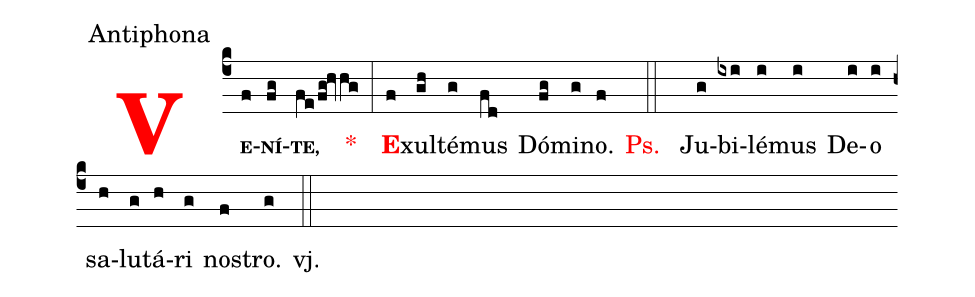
office-part: Antiphona;
%%
<v>\bf\textcolor{red}{V}</v><v>\bf\scriptsize{E}</v>(c4f)<v>\bf\scriptsize{NÍ}</v>(fg)<v>\bf\scriptsize{TE,}</v>(fe/fg!hv/hg)  <v>\frot{*}</v> (:)
<v>\bf\textcolor{red}{E}</v>(f)xul(gh)té(g)mus(fd) Dó(fg)mi(g)no.(f) <v>\frot{ Ps.}</v>   (::) Ju(g)bi(ixi)lé(i)mus(i) De(i)o(i) sa(h)lu(g)tá(h)ri(g) no(f)stro.(g) vj. (::)
